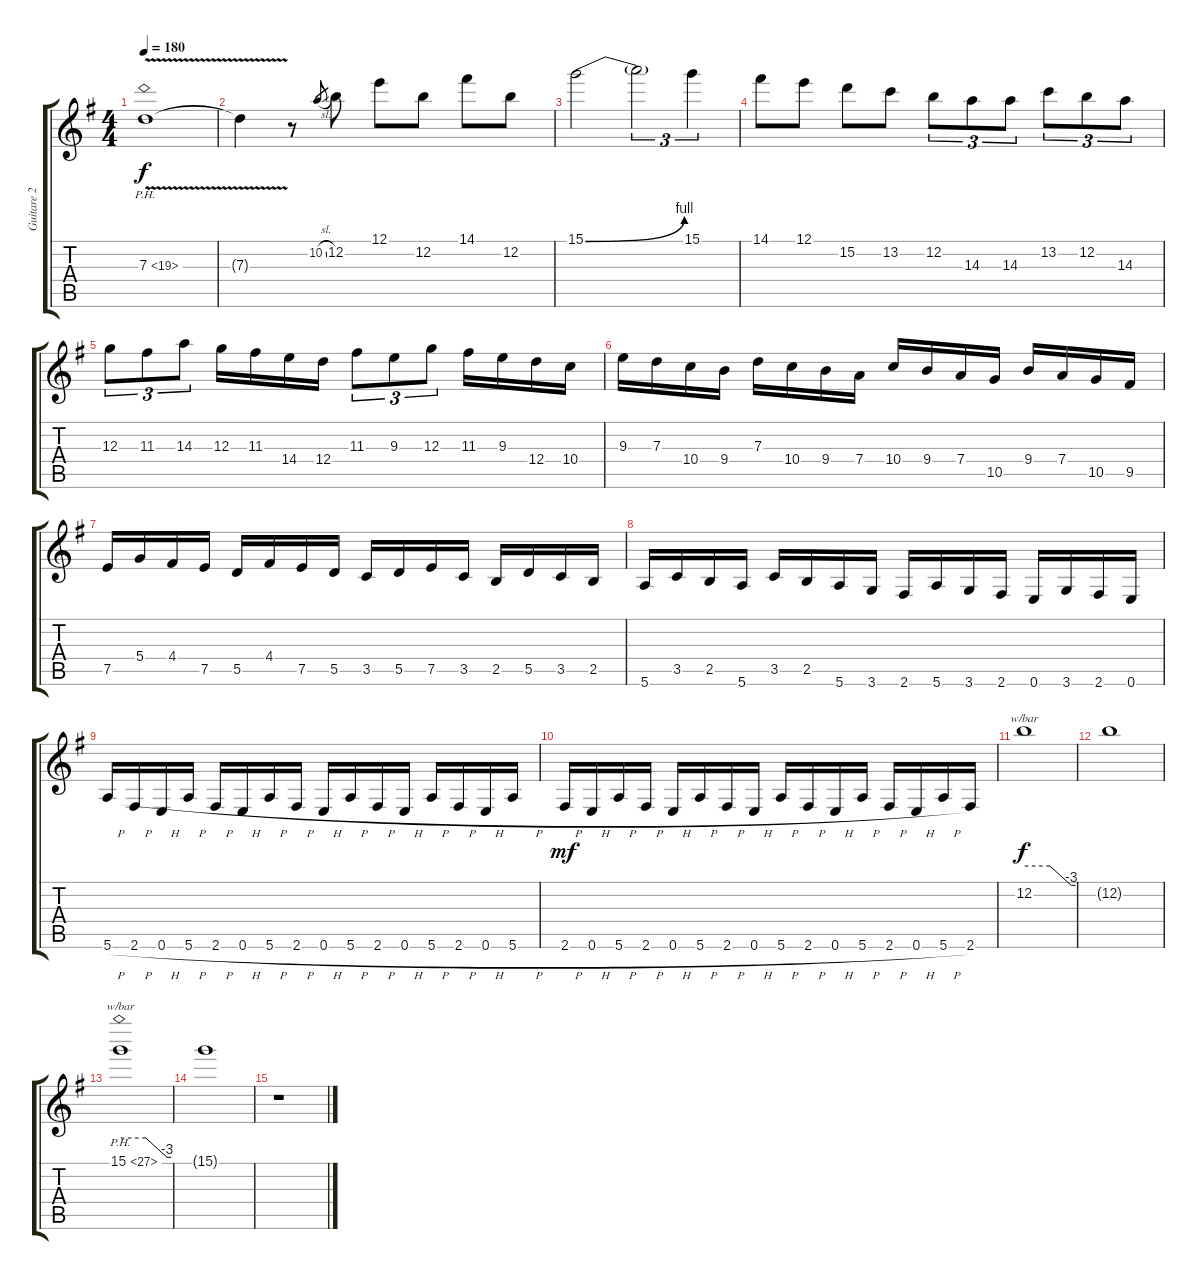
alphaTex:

\track ("Guitare 2" "Guitare 2") {instrument distortionguitar}
\staff {score tabs}
\tuning (E4 B3 G3 D3 A2 E2) {hide}
\ts (4 4)
\tempo 180
\clef g2
\ks g
7.3{ph 12 v}.1{dy f} |
7.3{t}.4 r.8 10.2{sl}.8{gr} 12.2.8 12.1.8 12.2.8 14.1.8 12.2.8 |
15.1{be (bend 0 0 60 4)}.2 15.1{t}.2{tu (3 2)} 15.1.4{tu (3 2)} |
14.1.8 12.1.8 15.2.8 13.2.8 12.2.8{tu (3 2)} 14.3.8{tu (3 2)} 14.3.8{tu (3 2)} 13.2.8{tu (3 2)} 12.2.8{tu (3 2)} 14.3.8{tu (3 2)} |
12.3.8{tu (3 2)} 11.3.8{tu (3 2)} 14.3.8{tu (3 2)} 12.3.16 11.3.16 14.4.16 12.4.16 11.3.8{tu (3 2)} 9.3.8{tu (3 2)} 12.3.8{tu (3 2)} 11.3.16 9.3.16 12.4.16 10.4.16 |
9.3.16 7.3.16 10.4.16 9.4.16 7.3.16 10.4.16 9.4.16 7.4.16 10.4.16 9.4.16 7.4.16 10.5.16 9.4.16 7.4.16 10.5.16 9.5.16 |
7.5.16 5.4.16 4.4.16 7.5.16 5.5.16 4.4.16 7.5.16 5.5.16 3.5.16 5.5.16 7.5.16 3.5.16 2.5.16 5.5.16 3.5.16 2.5.16 |
5.6.16 3.5.16 2.5.16 5.6.16 3.5.16 2.5.16 5.6.16 3.6.16 2.6.16 5.6.16 3.6.16 2.6.16 0.6.16 3.6.16 2.6.16 0.6.16 |
5.6{h}.16 2.6{h}.16 0.6{h}.16 5.6{h}.16 2.6{h}.16 0.6{h}.16 5.6{h}.16 2.6{h}.16 0.6{h}.16 5.6{h}.16 2.6{h}.16 0.6{h}.16 5.6{h}.16 2.6{h}.16 0.6{h}.16 5.6{h}.16 |
2.6{h}.16{dy mf} 0.6{h}.16 5.6{h}.16 2.6{h}.16 0.6{h}.16 5.6{h}.16 2.6{h}.16 0.6{h}.16 5.6{h}.16 2.6{h}.16 0.6{h}.16 5.6{h}.16 2.6{h}.16 0.6{h}.16 5.6{h}.16 2.6.16 |
12.2.1{tbe (custom default 0 0 30 0 55 -12 60 -12) dy f} |
12.2{t}.1 |
15.1{ph 12}.1{tbe (custom default 0 0 30 0 55 -12 60 -12)} |
15.1{t}.1 |
r.1
